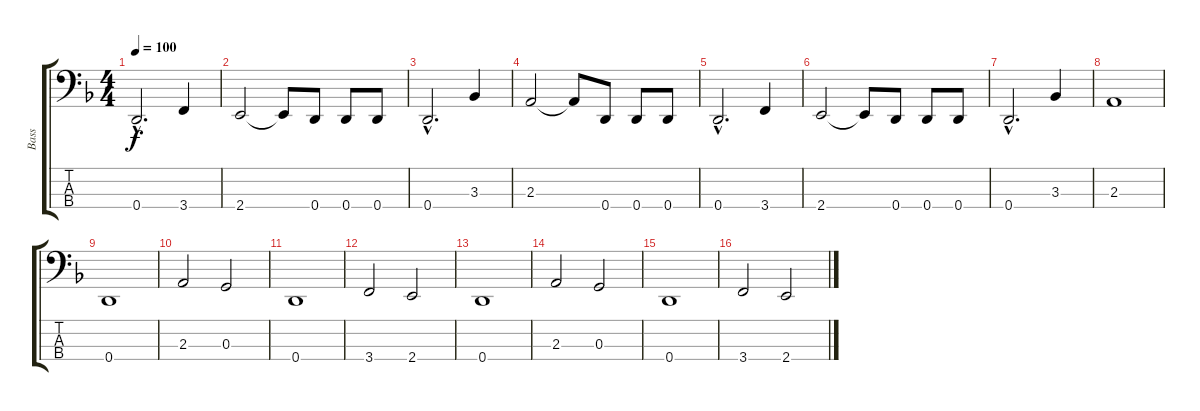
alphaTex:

\track ("Bass" "Bass") {instrument electricbassfinger}
\staff {score tabs}
\tuning (F2 C2 G1 D1) {hide}
\ts (4 4)
\tempo 100
\clef f4
\ks dminor
0.4{hac}.2{d dy f} 3.4.4 |
2.4.2 2.4{t}.8 0.4.8 0.4.8 0.4.8 |
0.4{hac}.2{d} 3.3.4 |
2.3.2 2.3{t}.8 0.4.8 0.4.8 0.4.8 |
0.4{hac}.2{d} 3.4.4 |
2.4.2 2.4{t}.8 0.4.8 0.4.8 0.4.8 |
0.4{hac}.2{d} 3.3.4 |
2.3.1 |
0.4.1 |
2.3.2 0.3.2 |
0.4.1 |
3.4.2 2.4.2 |
0.4.1 |
2.3.2 0.3.2 |
0.4.1 |
3.4.2 2.4.2
